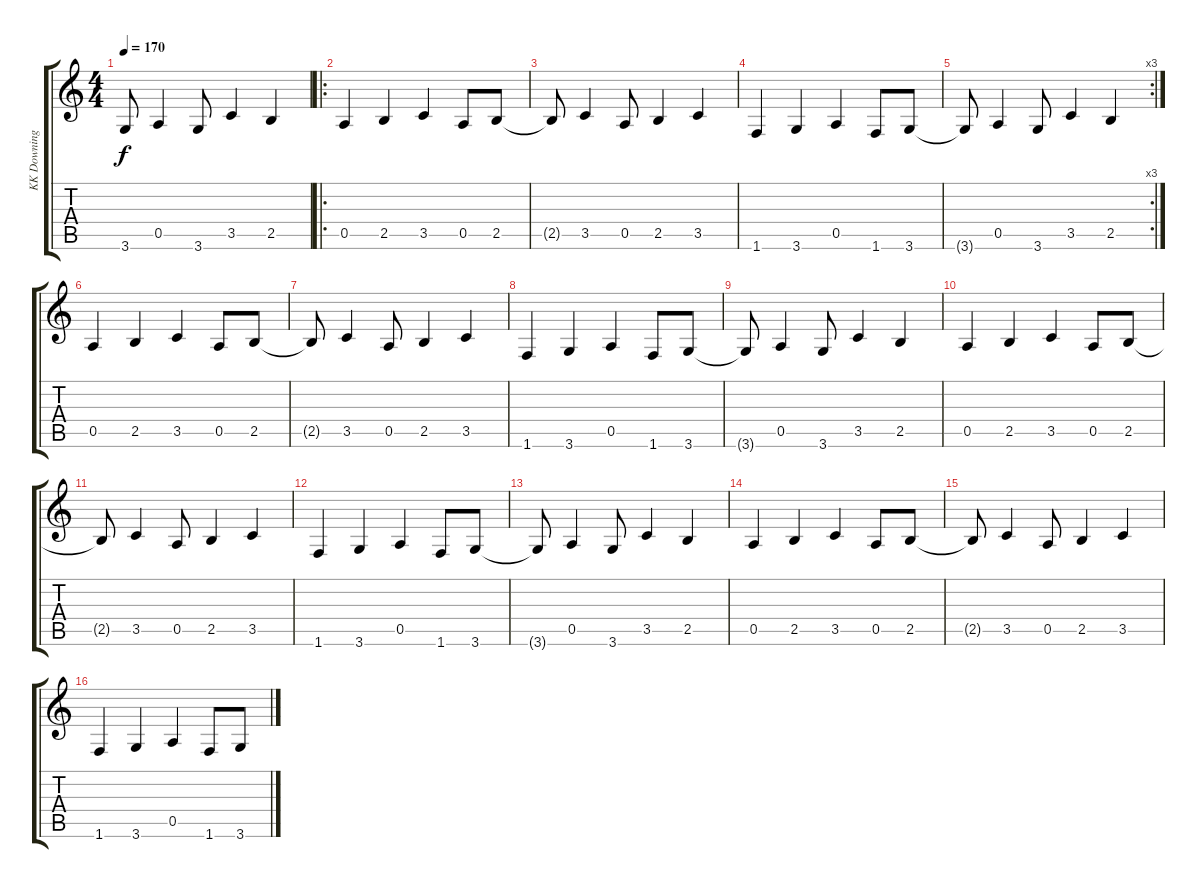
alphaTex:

\track ("KK Downing (Distortion Guitar)" "KK Downing") {instrument distortionguitar}
\staff {score tabs}
\tuning (E4 B3 G3 D3 A2 E2) {hide}
\ts (4 4)
\tempo 170
\clef g2
\ks c
3.6{t}.8{dy f} 0.5.4 3.6.8 3.5.4 2.5.4 |
\ro
0.5.4{volume 16} 2.5.4 3.5.4 0.5.8 2.5.8 |
2.5{t}.8 3.5.4 0.5.8 2.5.4 3.5.4 |
1.6.4 3.6.4 0.5.4 1.6.8 3.6.8 |
\rc 3
3.6{t}.8 0.5.4 3.6.8 3.5.4 2.5.4 |
0.5.4 2.5.4 3.5.4 0.5.8 2.5.8 |
2.5{t}.8 3.5.4 0.5.8 2.5.4 3.5.4 |
1.6.4 3.6.4 0.5.4 1.6.8 3.6.8 |
3.6{t}.8 0.5.4 3.6.8 3.5.4 2.5.4 |
0.5.4 2.5.4 3.5.4 0.5.8 2.5.8 |
2.5{t}.8 3.5.4 0.5.8 2.5.4 3.5.4 |
1.6.4 3.6.4 0.5.4 1.6.8 3.6.8 |
3.6{t}.8 0.5.4 3.6.8 3.5.4 2.5.4 |
0.5.4 2.5.4 3.5.4 0.5.8 2.5.8 |
2.5{t}.8 3.5.4 0.5.8 2.5.4 3.5.4 |
1.6.4 3.6.4 0.5.4 1.6.8 3.6.8
